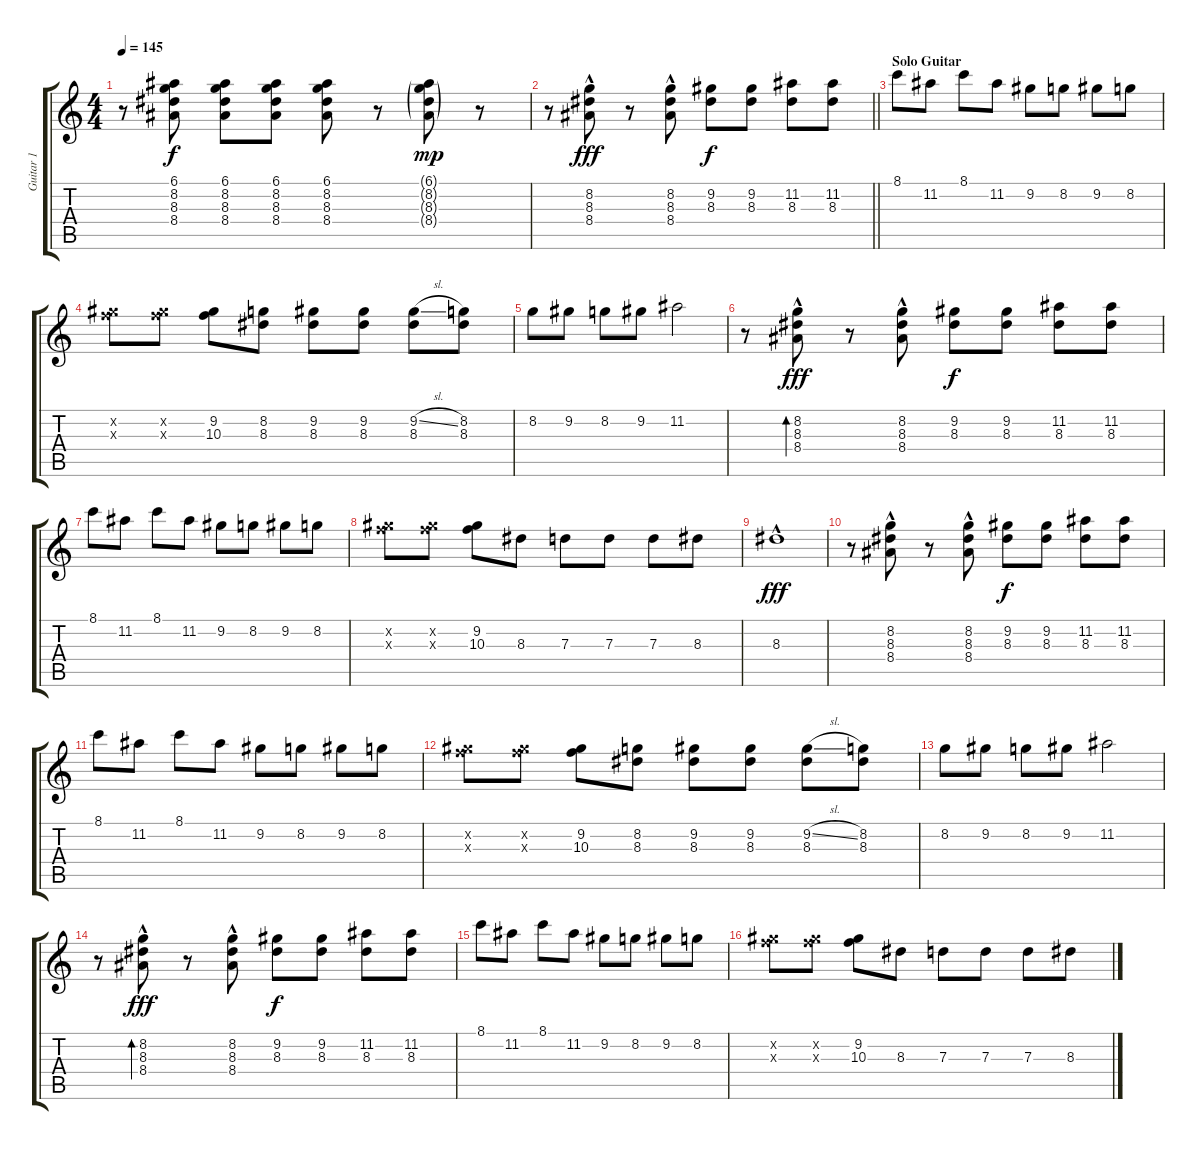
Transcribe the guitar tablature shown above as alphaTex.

\track ("Guitar 1" "Guitar 1") {instrument electricguitarclean}
\staff {score tabs}
\tuning (E4 B3 G3 D3 A2 E2) {hide}
\ts (4 4)
\tempo 145
\clef g2
\ks c
r.8{dy mp} (6.1 8.2 8.3 8.4).8{dy f} (6.1 8.2 8.3 8.4).8 (6.1 8.2 8.3 8.4).8 (6.1 8.2 8.3 8.4).8 r.8 (6.1{g} 8.2{g} 8.3{g} 8.4{g}).8{dy mp} r.8 |
\barLineRight lightlight
r.8{volume 15 balance 8} (8.2{hac} 8.3{hac} 8.4{hac}).8{dy fff} r.8 (8.2{hac} 8.3{hac} 8.4).8 (9.2 8.3).8{dy f} (9.2 8.3).8 (11.2 8.3).8 (11.2 8.3).8 |
\section ("" "Solo Guitar")
8.1.8 11.2.8 8.1.8 11.2.8 9.2.8 8.2.8 9.2.8 8.2.8 |
(9.2{x} 10.3{x}).8 (9.2{x} 10.3{x}).8 (9.2 10.3).8 (8.2 8.3).8 (9.2 8.3).8 (9.2 8.3).8 (9.2{sl} 8.3).8 (8.2 8.3).8 |
8.2.8 9.2.8 8.2.8 9.2.8 11.2.2 |
r.8 (8.2{hac} 8.3{hac} 8.4{hac}).8{bd 120 dy fff} r.8 (8.2{hac} 8.3{hac} 8.4).8 (9.2 8.3).8{dy f} (9.2 8.3).8 (11.2 8.3).8 (11.2 8.3).8 |
8.1.8 11.2.8 8.1.8 11.2.8 9.2.8 8.2.8 9.2.8 8.2.8 |
(9.2{x} 10.3{x}).8 (9.2{x} 10.3{x}).8 (9.2 10.3).8 8.3.8 7.3.8 7.3.8 7.3.8 8.3.8 |
8.3{hac}.1{dy fff} |
r.8 (8.2{hac} 8.3{hac} 8.4{hac}).8 r.8 (8.2{hac} 8.3{hac} 8.4{hac}).8 (9.2 8.3).8{dy f} (9.2 8.3).8 (11.2 8.3).8 (11.2 8.3).8 |
8.1.8 11.2.8 8.1.8 11.2.8 9.2.8 8.2.8 9.2.8 8.2.8 |
(9.2{x} 10.3{x}).8 (9.2{x} 10.3{x}).8 (9.2 10.3).8 (8.2 8.3).8 (9.2 8.3).8 (9.2 8.3).8 (9.2{sl} 8.3).8 (8.2 8.3).8 |
8.2.8 9.2.8 8.2.8 9.2.8 11.2.2 |
r.8 (8.2{hac} 8.3{hac} 8.4{hac}).8{bd 120 dy fff} r.8 (8.2{hac} 8.3{hac} 8.4).8 (9.2 8.3).8{dy f} (9.2 8.3).8 (11.2 8.3).8 (11.2 8.3).8 |
8.1.8 11.2.8 8.1.8 11.2.8 9.2.8 8.2.8 9.2.8 8.2.8 |
(9.2{x} 10.3{x}).8 (9.2{x} 10.3{x}).8 (9.2 10.3).8 8.3.8 7.3.8 7.3.8 7.3.8 8.3.8
